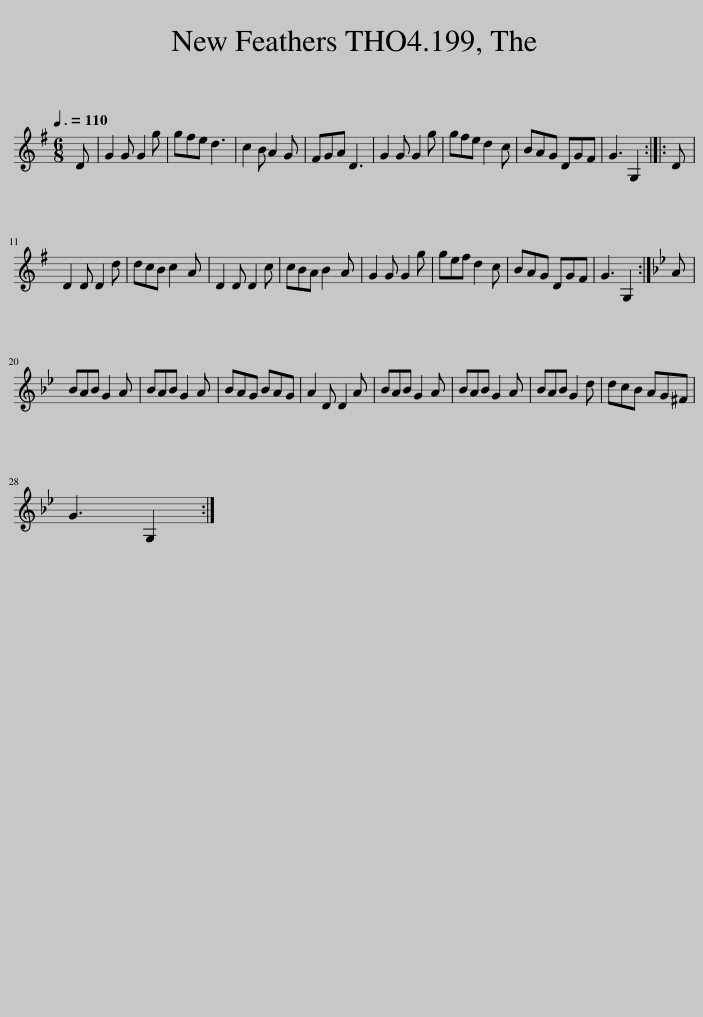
X:1
L:1/8
Q:3/8=110
M:6/8
I:linebreak $
K:G
V:1 treble
V:1
 D | G2 G G2 g | gfe d3 | c2 B A2 G | FGA D3 | %5
 G2 G G2 g | gfe d2 c | BAG DGF | G3 G,2 :: D |$ %10
 D2 D D2 d | dcB c2 A | D2 D D2 c | cBA B2 A | G2 G G2 g | %15
 gef d2 c | BAG DGF | G3 G,2 :|[K:Bb] A |$ BAB G2 A | %20
 BAB G2 A | BAG BAG | A2 D D2 A | BAB G2 A | BAB G2 A | %25
 BAB G2 d | dcB AG^F |$ G3 G,2 :| %28
